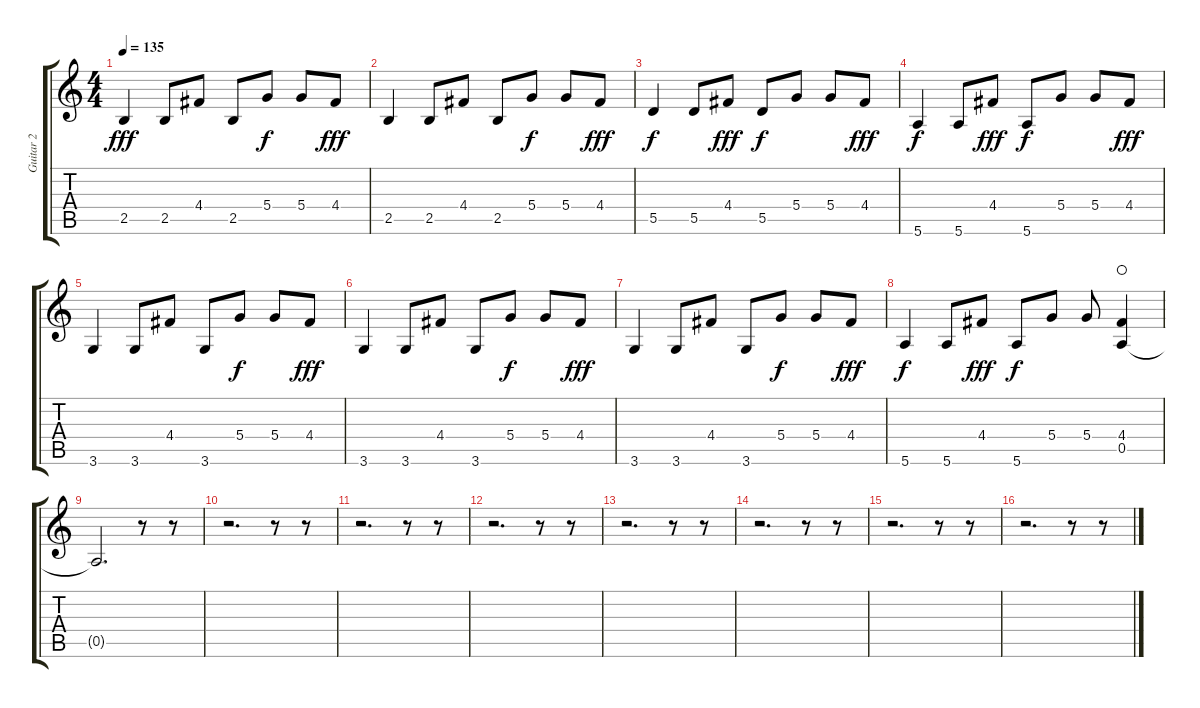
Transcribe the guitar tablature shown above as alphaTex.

\track ("Guitar 2" "Guitar 2") {instrument distortionguitar}
\staff {score tabs}
\tuning (E4 B3 G3 D3 A2 E2) {hide}
\ts (4 4)
\tempo 135
\clef g2
\ks c
2.5.4{dy fff volume 16 balance 8 instrument distortionguitar} 2.5.8 4.4.8 2.5.8 5.4.8{dy f} 5.4.8 4.4.8{dy fff} |
2.5.4 2.5.8 4.4.8 2.5.8 5.4.8{dy f} 5.4.8 4.4.8{dy fff} |
5.5.4{dy f} 5.5.8 4.4.8{dy fff} 5.5.8{dy f} 5.4.8 5.4.8 4.4.8{dy fff} |
5.6.4{dy f} 5.6.8 4.4.8{dy fff} 5.6.8{dy f} 5.4.8 5.4.8 4.4.8{dy fff} |
3.6.4 3.6.8 4.4.8 3.6.8 5.4.8{dy f} 5.4.8 4.4.8{dy fff} |
3.6.4 3.6.8 4.4.8 3.6.8 5.4.8{dy f} 5.4.8 4.4.8{dy fff} |
3.6.4 3.6.8 4.4.8 3.6.8 5.4.8{dy f} 5.4.8 4.4.8{dy fff} |
5.6.4{dy f} 5.6.8 4.4.8{dy fff} 5.6.8{dy f} 5.4.8 5.4.8 (4.4 0.5).4{waho} |
0.5{t}.2{d} r.8 r.8 |
r.2{d} r.8 r.8 |
r.2{d} r.8 r.8 |
r.2{d} r.8 r.8 |
r.2{d} r.8 r.8 |
r.2{d} r.8 r.8 |
r.2{d} r.8 r.8 |
r.2{d} r.8 r.8
